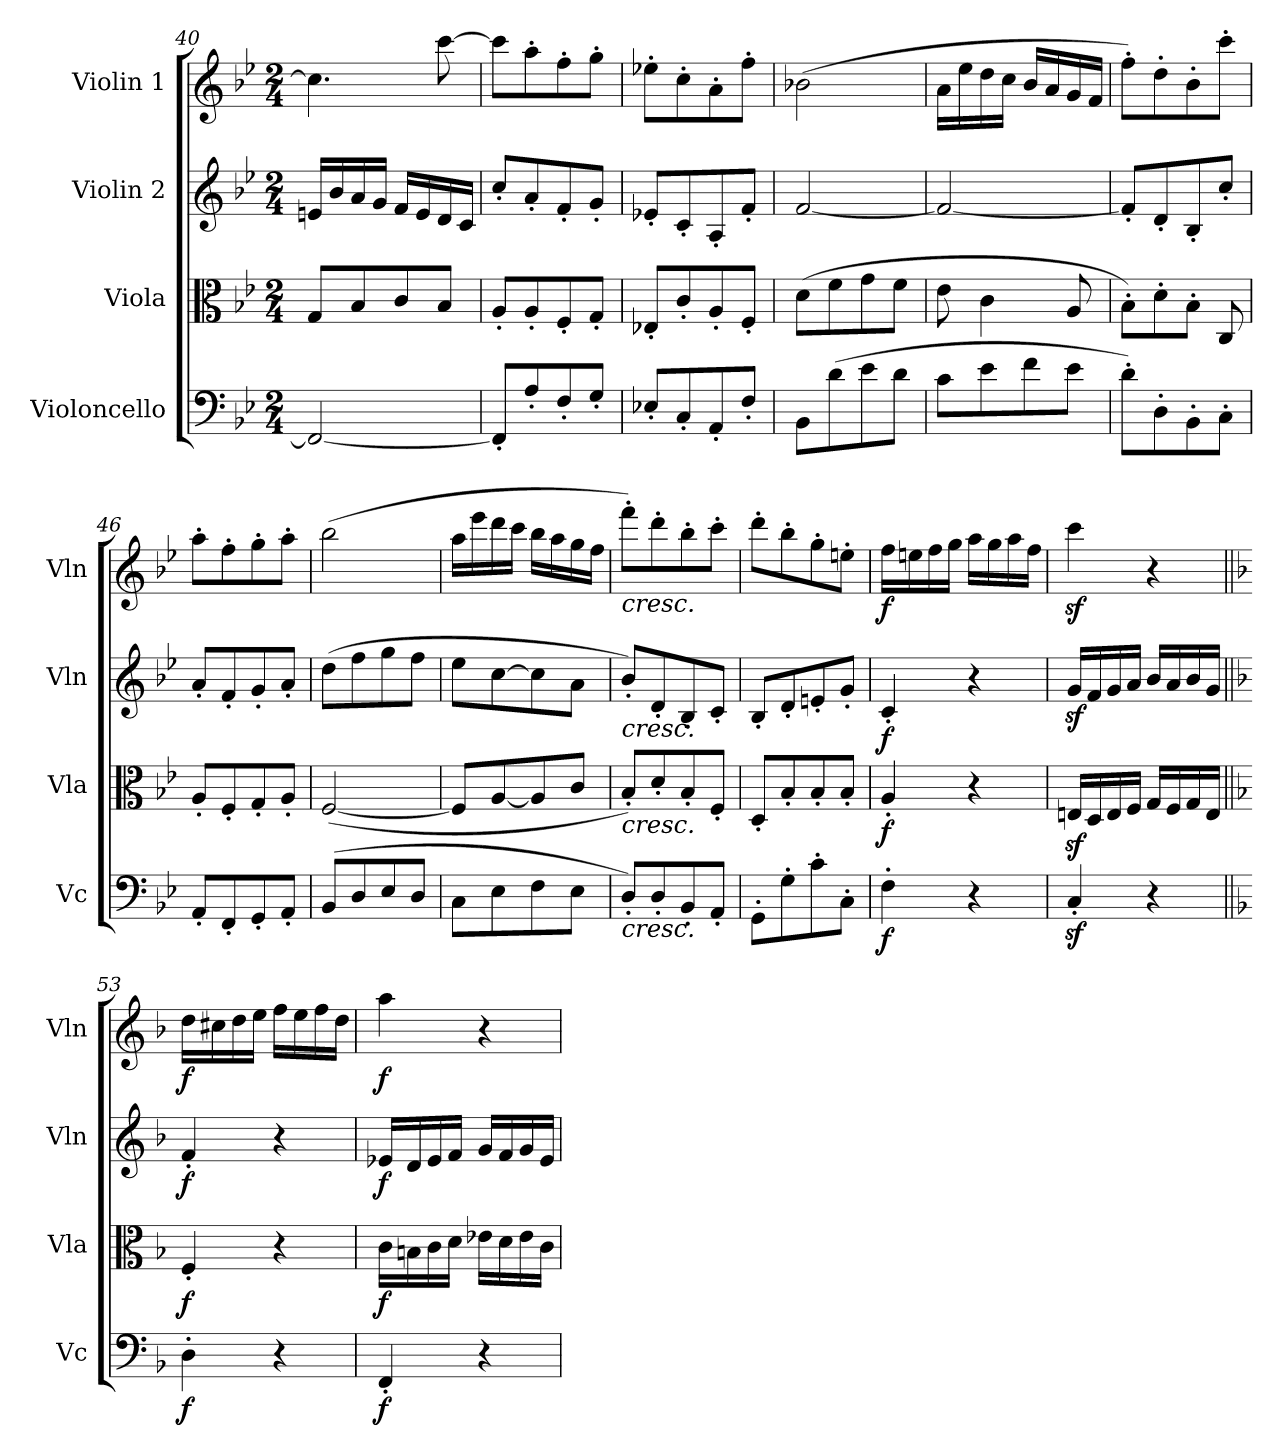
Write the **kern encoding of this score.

**kern	**dynam	**kern	**dynam	**kern	**dynam	**kern	**dynam
*part4	*part4	*part3	*part3	*part2	*part2	*part1	*part1
*staff4	*staff4	*staff3	*staff3	*staff2	*staff2	*staff1	*staff1
*I"Violoncello	*	*I"Viola	*	*I"Violin 2	*	*I"Violin 1	*
*I'Vc	*	*I'Vla	*	*I'Vln	*	*I'Vln	*
*clefF4	*	*clefC3	*	*clefG2	*	*clefG2	*
*k[b-e-]	*	*k[b-e-]	*	*k[b-e-]	*	*k[b-e-]	*
*M2/4	*	*M2/4	*	*M2/4	*	*M2/4	*
=40	=40	=40	=40	=40	=40	=40	=40
2FF/_	.	8G/L	.	16en/LL	.	4.cc\]	.
.	.	.	.	16b-/	.	.	.
.	.	8B-/	.	16a/	.	.	.
.	.	.	.	16g/JJ	.	.	.
.	.	8c/	.	16f/LL	.	.	.
.	.	.	.	16e/	.	.	.
.	.	8B-/J	.	16d/	.	[8ccc\	.
.	.	.	.	16c/JJ	.	.	.
=41	=41	=41	=41	=41	=41	=41	=41
8FF'/L]	.	8A'/L	.	8cc'/L	.	8ccc\L]	.
8A'/	.	8A'/	.	8a'/	.	8aa'\	.
8F'/	.	8F'/	.	8f'/	.	8ff'\	.
8G'/J	.	8G'/J	.	8g'/J	.	8gg'\J	.
=42	=42	=42	=42	=42	=42	=42	=42
8E-X'/L	.	8E-X'/L	.	8e-X'/L	.	8ee-X'\L	.
8C'/	.	8c'/	.	8c'/	.	8cc'\	.
8AA'/	.	8A'/	.	8A'/	.	8a'\	.
8F'/J	.	8F'/J	.	8f'/J	.	8ff'\J	.
=43	=43	=43	=43	=43	=43	=43	=43
8BB-\L	.	(8d\L	.	[2f/	.	(2b-X\	.
(8d\	.	8f\	.	.	.	.	.
8e-\	.	8g\	.	.	.	.	.
8d\J	.	8f\J	.	.	.	.	.
=44	=44	=44	=44	=44	=44	=44	=44
8c\L	.	8e-\	.	2f/_	.	16a\LL	.
.	.	.	.	.	.	16ee-\	.
8e-\	.	4c\	.	.	.	16dd\	.
.	.	.	.	.	.	16cc\JJ	.
8f\	.	.	.	.	.	16b-/LL	.
.	.	.	.	.	.	16a/	.
8e-\J	.	8A/	.	.	.	16g/	.
.	.	.	.	.	.	16f/JJ	.
!!LO:LB:g=z
=45	=45	=45	=45	=45	=45	=45	=45
8d'\L)	.	8B-'\L)	.	8f'/L]	.	8ff'\L)	.
8D'\	.	8d'\	.	8d'/	.	8dd'\	.
8BB-'\	.	8B-'\J	.	8B-'/	.	8b-'\	.
8C'\J	.	8C/	.	8cc'/J	.	8ccc'\J	.
!!LO:LB:g=z
=46	=46	=46	=46	=46	=46	=46	=46
8AA'/L	.	8A'/L	.	8a'/L	.	8aa'\L	.
8FF'/	.	8F'/	.	8f'/	.	8ff'\	.
8GG'/	.	8G'/	.	8g'/	.	8gg'\	.
8AA'/J	.	8A'/J	.	8a'/J	.	8aa'\J	.
=47	=47	=47	=47	=47	=47	=47	=47
(8BB-/L	.	([2F/	.	(8dd\L	.	(2bb-\	.
8D/	.	.	.	8ff\	.	.	.
8E-/	.	.	.	8gg\	.	.	.
8D/J	.	.	.	8ff\J	.	.	.
=48	=48	=48	=48	=48	=48	=48	=48
8C\L	.	8F/L]	.	8ee-\L	.	16aa\LL	.
.	.	.	.	.	.	16eee-\	.
8E-\	.	[8A/	.	[8cc\	.	16ddd\	.
.	.	.	.	.	.	16ccc\JJ	.
8F\	.	8A/]	.	8cc\]	.	16bb-\LL	.
.	.	.	.	.	.	16aa\	.
8E-\J	.	8c/J	.	8a\J	.	16gg\	.
.	.	.	.	.	.	16ff\JJ	.
=49	=49	=49	=49	=49	=49	=49	=49
!	!	!	!	!	!	!LO:TX:b:i:t=cresc.	!
!	!	!	!	!LO:TX:b:i:t=cresc.	!	!	!
!	!	!LO:TX:b:i:t=cresc.	!	!	!	!	!
!LO:TX:b:i:t=cresc.	!	!	!	!	!	!	!
8D'/L)	.	8B-'/L)	.	8b-'/L)	.	8fff'\L)	.
8D'/	.	8d'/	.	8d'/	.	8ddd'\	.
8BB-'/	.	8B-'/	.	8B-'/	.	8bb-'\	.
8AA'/J	.	8F'/J	.	8c'/J	.	8ccc'\J	.
=50	=50	=50	=50	=50	=50	=50	=50
8GG'\L	.	8D'/L	.	8B-'/L	.	8ddd'\L	.
8G'\	.	8B-'/	.	8d'/	.	8bb-'\	.
8c'\	.	8B-'/	.	8en'/	.	8gg'\	.
8C'\J	.	8B-'/J	.	8g'/J	.	8een'\J	.
=51	=51	=51	=51	=51	=51	=51	=51
!	!LO:DY:b	!	!LO:DY:b	!	!LO:DY:b	!	!LO:DY:b
4F'\	f	4A'/	f	4c'/	f	16ff\LL	f
.	.	.	.	.	.	16een\	.
.	.	.	.	.	.	16ff\	.
.	.	.	.	.	.	16gg\JJ	.
4r	.	4r	.	4r	.	16aa\LL	.
.	.	.	.	.	.	16gg\	.
.	.	.	.	.	.	16aa\	.
.	.	.	.	.	.	16ff\JJ	.
!!LO:PB:g=z
=52	=52	=52	=52	=52	=52	=52	=52
4Cz<'/	.	16Enz</LL	.	16gz</LL	.	4cccz<\	.
.	.	16D/	.	16f/	.	.	.
.	.	16E/	.	16g/	.	.	.
.	.	16F/JJ	.	16a/JJ	.	.	.
4r	.	16G/LL	.	16b-/LL	.	4r	.
.	.	16F/	.	16a/	.	.	.
.	.	16G/	.	16b-/	.	.	.
.	.	16E/JJ	.	16g/JJ	.	.	.
!!LO:LB:g=z
=53||	=53||	=53||	=53||	=53||	=53||	=53||	=53||
*k[b-]	*	*k[b-]	*	*k[b-]	*	*k[b-]	*
!	!LO:DY:b	!	!LO:DY:b	!	!LO:DY:b	!	!LO:DY:b
4D'\	f	4F'/	f	4f'/	f	16dd\LL	f
.	.	.	.	.	.	16cc#X\	.
.	.	.	.	.	.	16dd\	.
.	.	.	.	.	.	16ee\JJ	.
4r	.	4r	.	4r	.	16ff\LL	.
.	.	.	.	.	.	16ee\	.
.	.	.	.	.	.	16ff\	.
.	.	.	.	.	.	16dd\JJ	.
=54	=54	=54	=54	=54	=54	=54	=54
!	!LO:DY:b	!	!LO:DY:b	!	!LO:DY:b	!	!LO:DY:b
4FF'/	f	16c\LL	f	16e-X/LL	f	4aa\	f
.	.	16Bn\	.	16d/	.	.	.
.	.	16c\	.	16e-/	.	.	.
.	.	16d\JJ	.	16f/JJ	.	.	.
4r	.	16e-X\LL	.	16g/LL	.	4r	.
.	.	16d\	.	16f/	.	.	.
.	.	16e-\	.	16g/	.	.	.
.	.	16c\JJ	.	16e-/JJ	.	.	.
=	=	=	=	=	=	=	=
*-	*-	*-	*-	*-	*-	*-	*-
